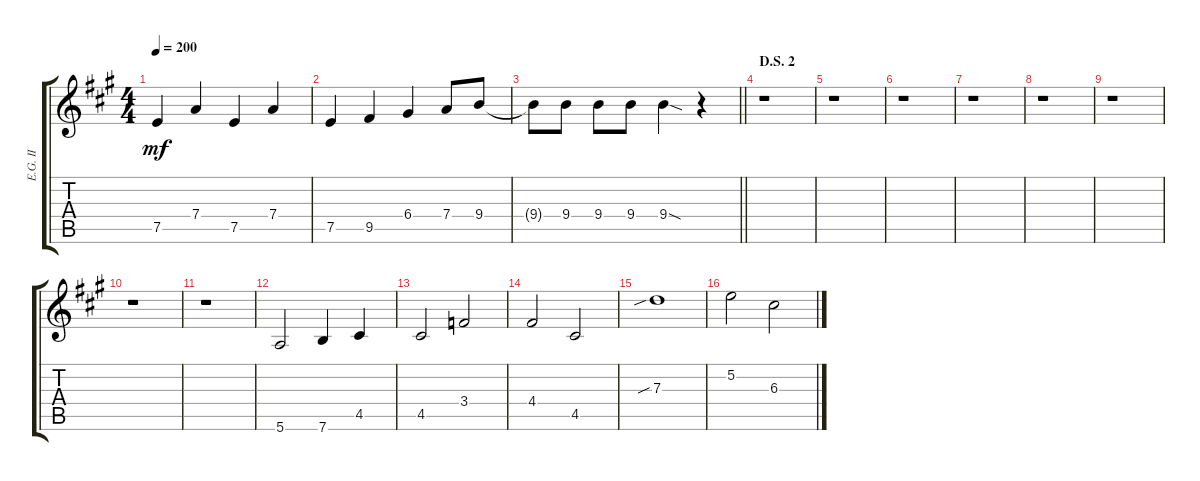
\track ("E.G. II" "E.G. II") {instrument overdrivenguitar}
\staff {score tabs}
\tuning (E4 B3 G3 D3 A2 E2) {hide}
\ts (4 4)
\tempo 200
\clef g2
\ks a
7.5.4{dy mf} 7.4.4 7.5.4 7.4.4 |
7.5.4 9.5.4 6.4.4 7.4.8 9.4.8 |
\barLineRight lightlight
9.4{t}.8 9.4.8 9.4.8 9.4.8 9.4{sod}.4 r.4 |
\section ("" "D.S. 2")
r.1 |
r.1 |
r.1 |
r.1 |
r.1 |
r.1 |
r.1 |
r.1 |
5.6.2 7.6.4 4.5.4 |
4.5.2 3.4.2 |
4.4.2 4.5.2 |
7.3{sib}.1 |
5.2.2 6.3.2
